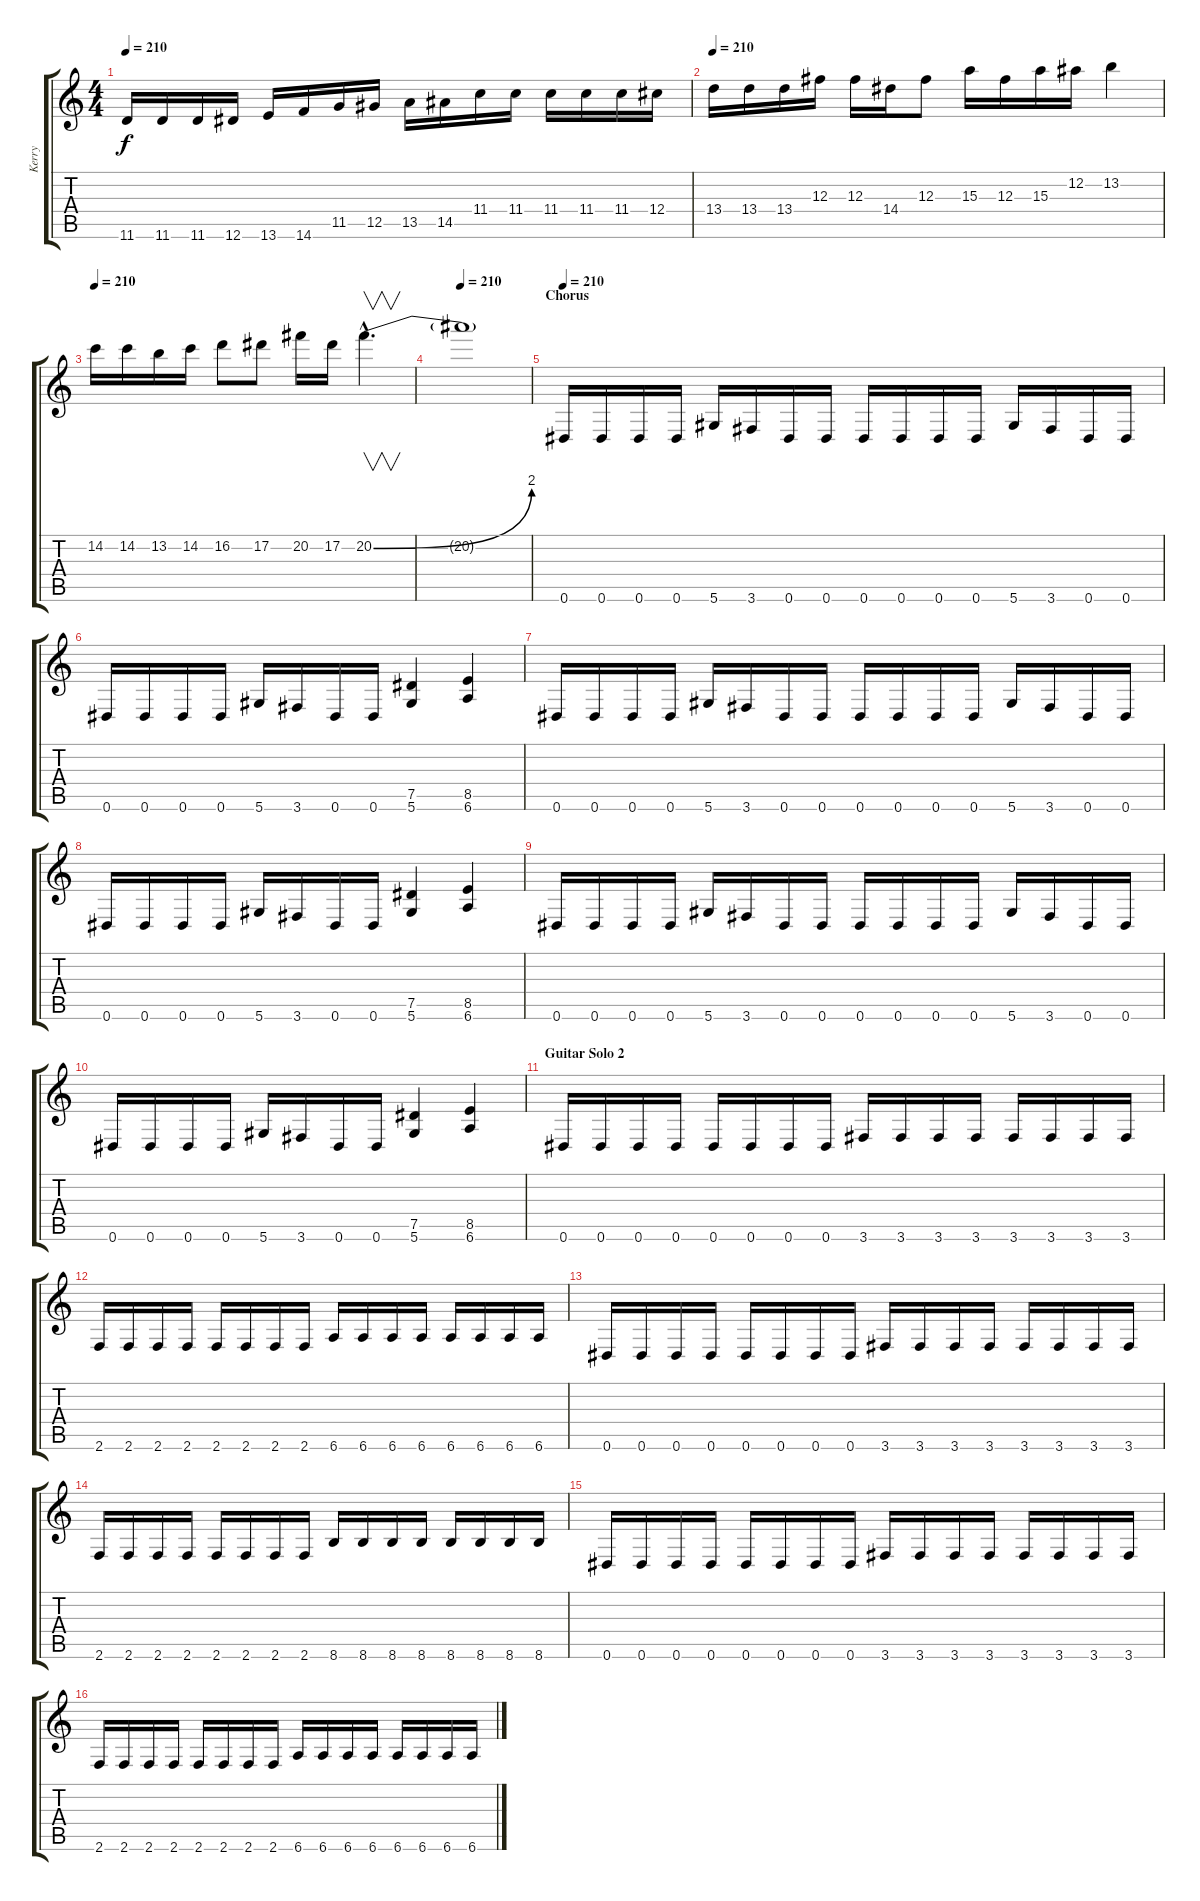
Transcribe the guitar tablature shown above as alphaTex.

\track ("Kerry" "Kerry") {instrument distortionguitar}
\staff {score tabs}
\tuning (Eb4 Bb3 Gb3 Db3 Ab2 Eb2) {hide}
\ts (4 4)
\tempo 210
\clef g2
\ks c
11.6.16{dy f} 11.6.16 11.6.16 12.6.16 13.6.16 14.6.16 11.5.16 12.5.16 13.5.16 14.5.16 11.4.16 11.4.16 11.4.16 11.4.16 11.4.16 12.4.16 |
\tempo 210
13.4.16 13.4.16 13.4.16 12.3.16 12.3.16 14.4.16 12.3.8 15.3.16 12.3.16 15.3.16 12.2.16 13.2.4 |
\tempo 210
14.2.16 14.2.16 13.2.16 14.2.16 16.2.8 17.2.8 20.2.16 17.2.16 20.2{be (bend 0 0 60 8) hac}.4{v d} |
\tempo 210
20.2{t}.1 |
\section ("" "Chorus")
\tempo 210
0.6.16{volume 13} 0.6.16 0.6.16 0.6.16 5.6.16 3.6.16 0.6.16 0.6.16 0.6.16 0.6.16 0.6.16 0.6.16 5.6.16 3.6.16 0.6.16 0.6.16 |
0.6.16 0.6.16 0.6.16 0.6.16 5.6.16 3.6.16 0.6.16 0.6.16 (7.5 5.6).4 (8.5 6.6).4 |
0.6.16 0.6.16 0.6.16 0.6.16 5.6.16 3.6.16 0.6.16 0.6.16 0.6.16 0.6.16 0.6.16 0.6.16 5.6.16 3.6.16 0.6.16 0.6.16 |
0.6.16 0.6.16 0.6.16 0.6.16 5.6.16 3.6.16 0.6.16 0.6.16 (7.5 5.6).4 (8.5 6.6).4 |
0.6.16 0.6.16 0.6.16 0.6.16 5.6.16 3.6.16 0.6.16 0.6.16 0.6.16 0.6.16 0.6.16 0.6.16 5.6.16 3.6.16 0.6.16 0.6.16 |
0.6.16 0.6.16 0.6.16 0.6.16 5.6.16 3.6.16 0.6.16 0.6.16 (7.5 5.6).4 (8.5 6.6).4 |
\section ("" "Guitar Solo 2")
0.6.16 0.6.16 0.6.16 0.6.16 0.6.16 0.6.16 0.6.16 0.6.16 3.6.16 3.6.16 3.6.16 3.6.16 3.6.16 3.6.16 3.6.16 3.6.16 |
2.6.16 2.6.16 2.6.16 2.6.16 2.6.16 2.6.16 2.6.16 2.6.16 6.6.16 6.6.16 6.6.16 6.6.16 6.6.16 6.6.16 6.6.16 6.6.16 |
0.6.16 0.6.16 0.6.16 0.6.16 0.6.16 0.6.16 0.6.16 0.6.16 3.6.16 3.6.16 3.6.16 3.6.16 3.6.16 3.6.16 3.6.16 3.6.16 |
2.6.16 2.6.16 2.6.16 2.6.16 2.6.16 2.6.16 2.6.16 2.6.16 8.6.16 8.6.16 8.6.16 8.6.16 8.6.16 8.6.16 8.6.16 8.6.16 |
0.6.16 0.6.16 0.6.16 0.6.16 0.6.16 0.6.16 0.6.16 0.6.16 3.6.16 3.6.16 3.6.16 3.6.16 3.6.16 3.6.16 3.6.16 3.6.16 |
2.6.16 2.6.16 2.6.16 2.6.16 2.6.16 2.6.16 2.6.16 2.6.16 6.6.16 6.6.16 6.6.16 6.6.16 6.6.16 6.6.16 6.6.16 6.6.16
